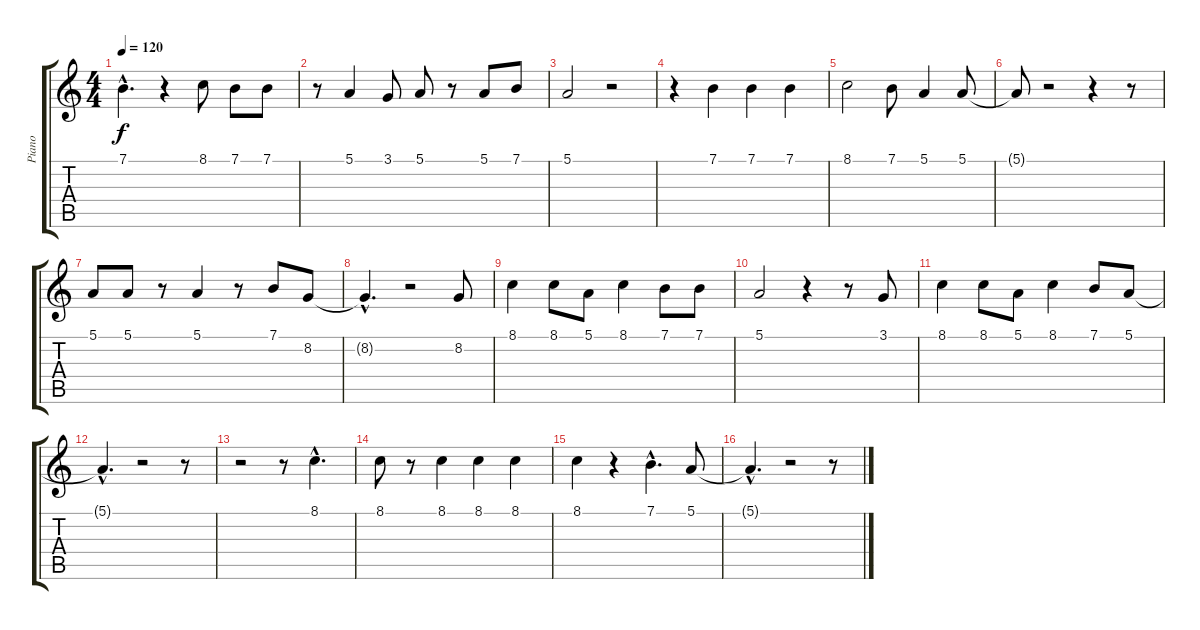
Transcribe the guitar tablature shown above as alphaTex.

\track ("Piano" "Piano") {instrument brightacousticpiano}
\staff {score tabs}
\tuning (E4 B3 G3 D3 A2 E2) {hide}
\ts (4 4)
\tempo 120
\clef g2
\ks c
7.1{hac t}.4{d dy f} r.4 8.1.8 7.1.8 7.1.8 |
r.8 5.1.4 3.1.8 5.1.8 r.8 5.1.8 7.1.8 |
5.1.2 r.2 |
r.4 7.1.4 7.1.4 7.1.4 |
8.1.2 7.1.8 5.1.4 5.1.8 |
5.1{t}.8 r.2 r.4 r.8 |
5.1.8 5.1.8 r.8 5.1.4 r.8 7.1.8 8.2.8 |
8.2{hac t}.4{d} r.2 8.2.8 |
8.1.4 8.1.8 5.1.8 8.1.4 7.1.8 7.1.8 |
5.1.2 r.4 r.8 3.1.8 |
8.1.4 8.1.8 5.1.8 8.1.4 7.1.8 5.1.8 |
5.1{hac t}.4{d} r.2 r.8 |
r.2 r.8 8.1{hac}.4{d} |
8.1.8 r.8 8.1.4 8.1.4 8.1.4 |
8.1.4 r.4 7.1{hac}.4{d} 5.1.8 |
5.1{hac t}.4{d} r.2 r.8
